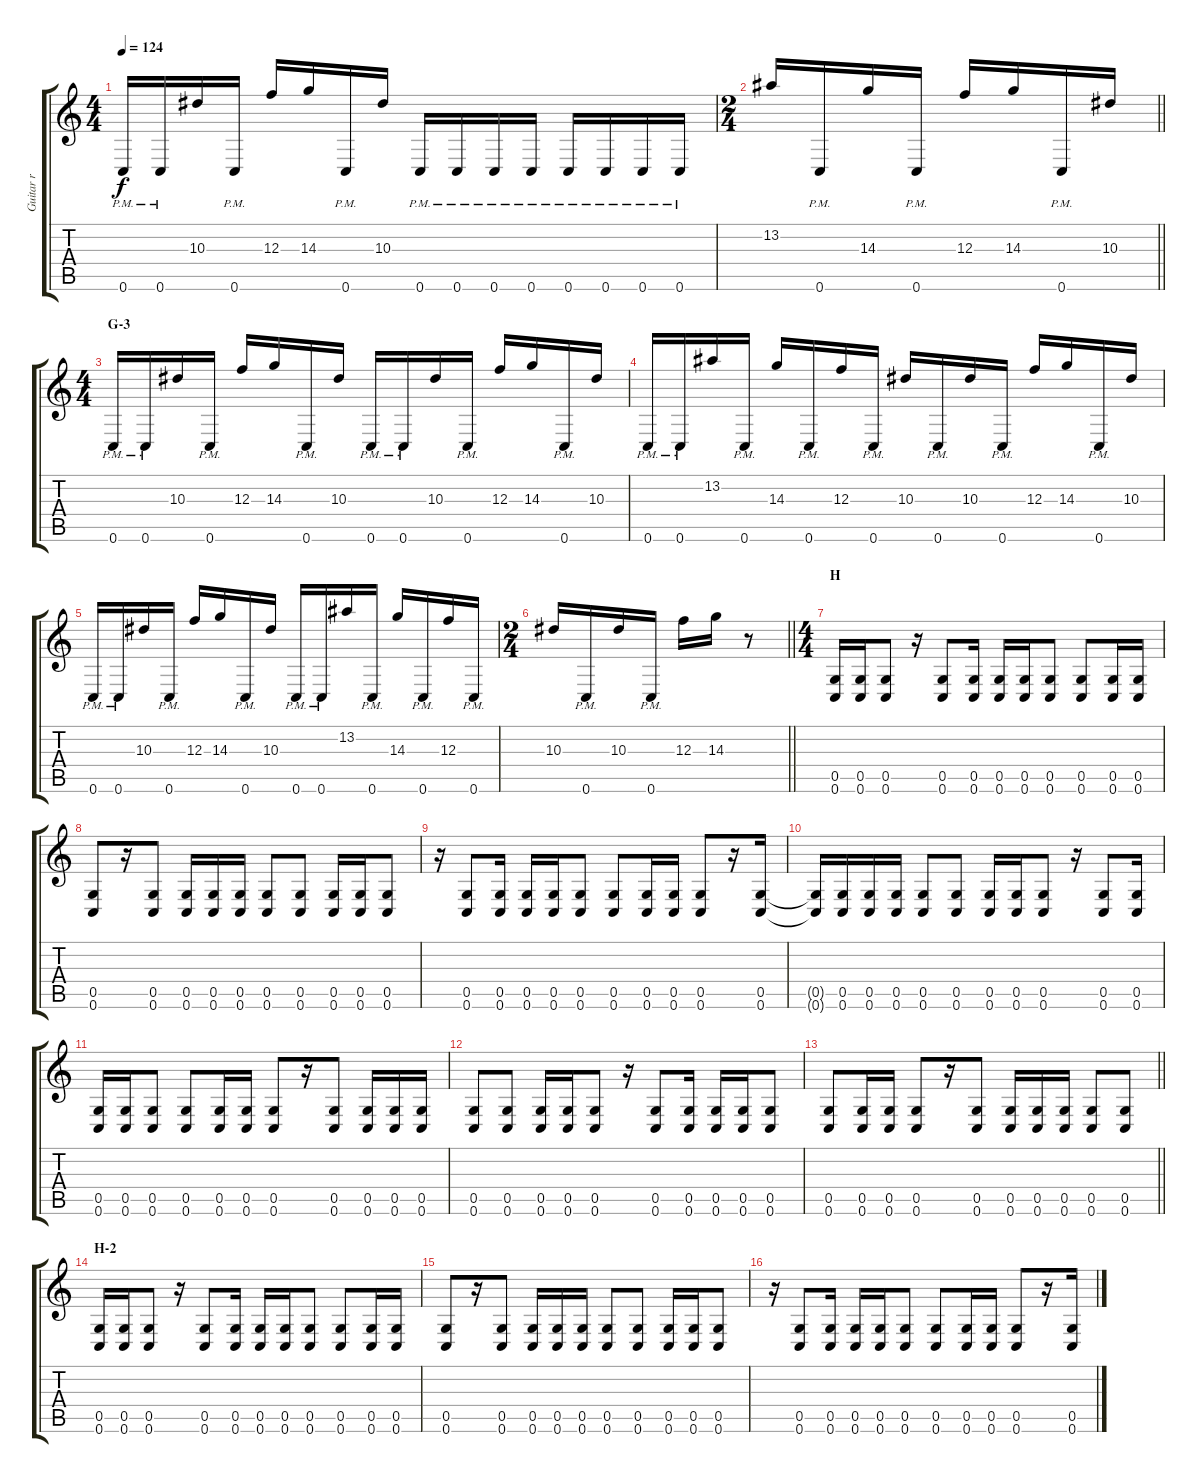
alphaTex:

\track ("Guitar r" "Guitar r") {instrument distortionguitar}
\staff {score tabs}
\tuning (D4 A3 F3 C3 G2 C2) {hide}
\ts (4 4)
\tempo 124
\clef g2
\ks c
0.6{pm}.16{dy f} 0.6{pm}.16 10.3.16 0.6{pm}.16 12.3.16 14.3.16 0.6{pm}.16 10.3.16 0.6{pm}.16 0.6{pm}.16 0.6{pm}.16 0.6{pm}.16 0.6{pm}.16 0.6{pm}.16 0.6{pm}.16 0.6{pm}.16 |
\ts (2 4)
\barLineRight lightlight
13.2.16 0.6{pm}.16 14.3.16 0.6{pm}.16 12.3.16 14.3.16 0.6{pm}.16 10.3.16 |
\ts (4 4)
\section ("" "G-3")
0.6{pm}.16 0.6{pm}.16 10.3.16 0.6{pm}.16 12.3.16 14.3.16 0.6{pm}.16 10.3.16 0.6{pm}.16 0.6{pm}.16 10.3.16 0.6{pm}.16 12.3.16 14.3.16 0.6{pm}.16 10.3.16 |
0.6{pm}.16 0.6{pm}.16 13.2.16 0.6{pm}.16 14.3.16 0.6{pm}.16 12.3.16 0.6{pm}.16 10.3.16 0.6{pm}.16 10.3.16 0.6{pm}.16 12.3.16 14.3.16 0.6{pm}.16 10.3.16 |
0.6{pm}.16 0.6{pm}.16 10.3.16 0.6{pm}.16 12.3.16 14.3.16 0.6{pm}.16 10.3.16 0.6{pm}.16 0.6{pm}.16 13.2.16 0.6{pm}.16 14.3.16 0.6{pm}.16 12.3.16 0.6{pm}.16 |
\ts (2 4)
\barLineRight lightlight
10.3.16 0.6{pm}.16 10.3.16 0.6{pm}.16 12.3.16 14.3.16 r.8 |
\ts (4 4)
\section ("" "H")
(0.5 0.6).16 (0.5 0.6).16 (0.5 0.6).8 r.16 (0.5 0.6).8 (0.5 0.6).16 (0.5 0.6).16 (0.5 0.6).16 (0.5 0.6).8 (0.5 0.6).8 (0.5 0.6).16 (0.5 0.6).16 |
(0.5 0.6).8 r.16 (0.5 0.6).8 (0.5 0.6).16 (0.5 0.6).16 (0.5 0.6).16 (0.5 0.6).8 (0.5 0.6).8 (0.5 0.6).16 (0.5 0.6).16 (0.5 0.6).8 |
r.16 (0.5 0.6).8 (0.5 0.6).16 (0.5 0.6).16 (0.5 0.6).16 (0.5 0.6).8 (0.5 0.6).8 (0.5 0.6).16 (0.5 0.6).16 (0.5 0.6).8 r.16 (0.5 0.6).16 |
(0.5{t} 0.6{t}).16 (0.5 0.6).16 (0.5 0.6).16 (0.5 0.6).16 (0.5 0.6).8 (0.5 0.6).8 (0.5 0.6).16 (0.5 0.6).16 (0.5 0.6).8 r.16 (0.5 0.6).8 (0.5 0.6).16 |
(0.5 0.6).16 (0.5 0.6).16 (0.5 0.6).8 (0.5 0.6).8 (0.5 0.6).16 (0.5 0.6).16 (0.5 0.6).8 r.16 (0.5 0.6).8 (0.5 0.6).16 (0.5 0.6).16 (0.5 0.6).16 |
(0.5 0.6).8 (0.5 0.6).8 (0.5 0.6).16 (0.5 0.6).16 (0.5 0.6).8 r.16 (0.5 0.6).8 (0.5 0.6).16 (0.5 0.6).16 (0.5 0.6).16 (0.5 0.6).8 |
\barLineRight lightlight
(0.5 0.6).8 (0.5 0.6).16 (0.5 0.6).16 (0.5 0.6).8 r.16 (0.5 0.6).8 (0.5 0.6).16 (0.5 0.6).16 (0.5 0.6).16 (0.5 0.6).8 (0.5 0.6).8 |
\section ("" "H-2")
(0.5 0.6).16 (0.5 0.6).16 (0.5 0.6).8 r.16 (0.5 0.6).8 (0.5 0.6).16 (0.5 0.6).16 (0.5 0.6).16 (0.5 0.6).8 (0.5 0.6).8 (0.5 0.6).16 (0.5 0.6).16 |
(0.5 0.6).8 r.16 (0.5 0.6).8 (0.5 0.6).16 (0.5 0.6).16 (0.5 0.6).16 (0.5 0.6).8 (0.5 0.6).8 (0.5 0.6).16 (0.5 0.6).16 (0.5 0.6).8 |
r.16 (0.5 0.6).8 (0.5 0.6).16 (0.5 0.6).16 (0.5 0.6).16 (0.5 0.6).8 (0.5 0.6).8 (0.5 0.6).16 (0.5 0.6).16 (0.5 0.6).8 r.16 (0.5 0.6).16
